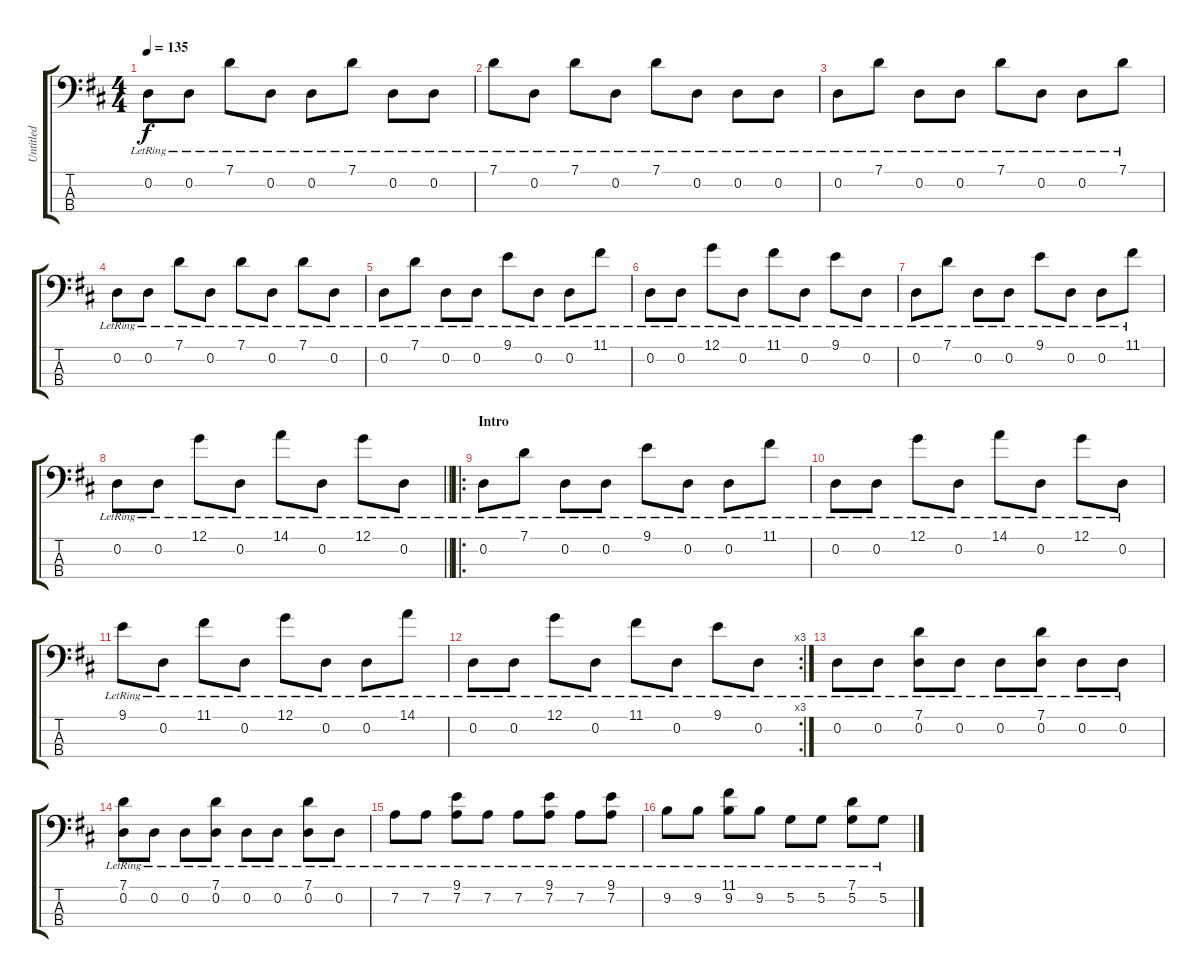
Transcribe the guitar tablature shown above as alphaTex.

\track ("Untitled" "Untitled") {instrument electricbassfinger}
\staff {score tabs}
\tuning (G2 D2 A1 E1) {hide}
\ts (4 4)
\tempo 135
\clef f4
\ks d
0.2{lr}.8{dy f instrument electricbassfinger} 0.2{lr}.8 7.1{lr}.8 0.2{lr}.8 0.2{lr}.8 7.1{lr}.8 0.2{lr}.8 0.2{lr}.8 |
7.1{lr}.8 0.2{lr}.8 7.1{lr}.8 0.2{lr}.8 7.1{lr}.8 0.2{lr}.8 0.2{lr}.8 0.2{lr}.8 |
0.2{lr}.8 7.1{lr}.8 0.2{lr}.8 0.2{lr}.8 7.1{lr}.8 0.2{lr}.8 0.2{lr}.8 7.1{lr}.8 |
0.2{lr}.8 0.2{lr}.8 7.1{lr}.8 0.2{lr}.8 7.1{lr}.8 0.2{lr}.8 7.1{lr}.8 0.2{lr}.8 |
0.2{lr}.8 7.1{lr}.8 0.2{lr}.8 0.2{lr}.8 9.1{lr}.8 0.2{lr}.8 0.2{lr}.8 11.1{lr}.8 |
0.2{lr}.8 0.2{lr}.8 12.1{lr}.8 0.2{lr}.8 11.1{lr}.8 0.2{lr}.8 9.1{lr}.8 0.2{lr}.8 |
0.2{lr}.8 7.1{lr}.8 0.2{lr}.8 0.2{lr}.8 9.1{lr}.8 0.2{lr}.8 0.2{lr}.8 11.1{lr}.8 |
\barLineRight lightlight
0.2{lr}.8 0.2{lr}.8 12.1{lr}.8 0.2{lr}.8 14.1{lr}.8 0.2{lr}.8 12.1{lr}.8 0.2{lr}.8 |
\ro
\section ("" "Intro")
0.2{lr}.8 7.1{lr}.8 0.2{lr}.8 0.2{lr}.8 9.1{lr}.8 0.2{lr}.8 0.2{lr}.8 11.1{lr}.8 |
0.2{lr}.8 0.2{lr}.8 12.1{lr}.8 0.2{lr}.8 14.1{lr}.8 0.2{lr}.8 12.1{lr}.8 0.2{lr}.8 |
9.1{lr}.8 0.2{lr}.8 11.1{lr}.8 0.2{lr}.8 12.1{lr}.8 0.2{lr}.8 0.2{lr}.8 14.1{lr}.8 |
\rc 3
0.2{lr}.8 0.2{lr}.8 12.1{lr}.8 0.2{lr}.8 11.1{lr}.8 0.2{lr}.8 9.1{lr}.8 0.2{lr}.8 |
0.2{lr}.8 0.2{lr}.8 (7.1{lr} 0.2{lr}).8 0.2{lr}.8 0.2{lr}.8 (7.1{lr} 0.2{lr}).8 0.2{lr}.8 0.2{lr}.8 |
(7.1{lr} 0.2{lr}).8 0.2{lr}.8 0.2{lr}.8 (7.1{lr} 0.2{lr}).8 0.2{lr}.8 0.2{lr}.8 (7.1{lr} 0.2{lr}).8 0.2{lr}.8 |
7.2{lr}.8 7.2{lr}.8 (9.1{lr} 7.2{lr}).8 7.2{lr}.8 7.2{lr}.8 (9.1{lr} 7.2{lr}).8 7.2{lr}.8 (9.1{lr} 7.2{lr}).8 |
9.2{lr}.8 9.2{lr}.8 (11.1{lr} 9.2{lr}).8 9.2{lr}.8 5.2{lr}.8 5.2{lr}.8 (7.1{lr} 5.2{lr}).8 5.2{lr}.8
